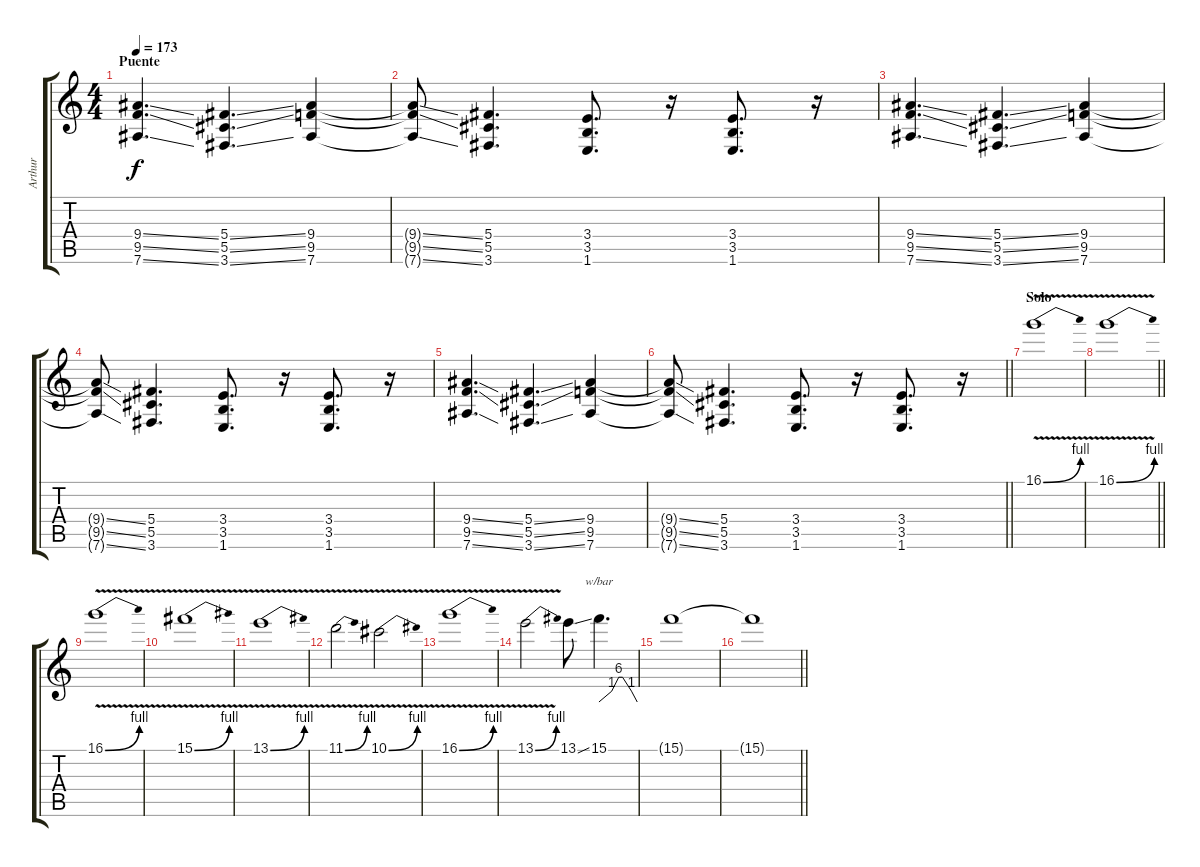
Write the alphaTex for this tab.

\track ("Arthur" "Arthur") {instrument overdrivenguitar}
\staff {score tabs}
\tuning (Eb4 Bb3 Gb3 Db3 Ab2 Eb2) {hide}
\ts (4 4)
\section ("" "Puente")
\tempo 173
\clef g2
\ks c
(9.4{ss} 9.5{ss} 7.6{ss}).4{d dy f} (5.4{ss} 5.5{ss} 3.6{ss}).4{d} (9.4 9.5 7.6).4 |
(9.4{ss t} 9.5{ss t} 7.6{ss t}).8 (5.4 5.5 3.6).4{d} (3.4 3.5 1.6).8{d} r.16 (3.4 3.5 1.6).8{d} r.16 |
(9.4{ss} 9.5{ss} 7.6{ss}).4{d} (5.4{ss} 5.5{ss} 3.6{ss}).4{d} (9.4 9.5 7.6).4 |
(9.4{ss t} 9.5{ss t} 7.6{ss t}).8 (5.4 5.5 3.6).4{d} (3.4 3.5 1.6).8{d} r.16 (3.4 3.5 1.6).8{d} r.16 |
(9.4{ss} 9.5{ss} 7.6{ss}).4{d} (5.4{ss} 5.5{ss} 3.6{ss}).4{d} (9.4 9.5 7.6).4 |
\barLineRight lightlight
(9.4{ss t} 9.5{ss t} 7.6{ss t}).8 (5.4 5.5 3.6).4{d} (3.4 3.5 1.6).8{d} r.16 (3.4 3.5 1.6).8{d} r.16 |
\section ("" "Solo")
16.1{be (bend 0 0 60 4) v}.1 |
\barLineRight lightlight
16.1{be (bend 0 0 60 4) v}.1 |
16.1{be (bend 0 0 60 4) v}.1 |
15.1{be (bend 0 0 60 4) v}.1 |
13.1{be (bend 0 0 60 4) v}.1 |
11.1{be (bend 0 0 60 4) v}.2 10.1{be (bend 0 0 60 4) v}.2 |
16.1{be (bend 0 0 60 4) v}.1 |
13.1{be (bend 0 0 60 4) v}.2 13.1{ss}.8 15.1.4{d tbe (custom default 0 0 20 4 31 24 37 24 51 4 60 0)} |
15.1{t}.1 |
\barLineRight lightlight
15.1{t}.1
